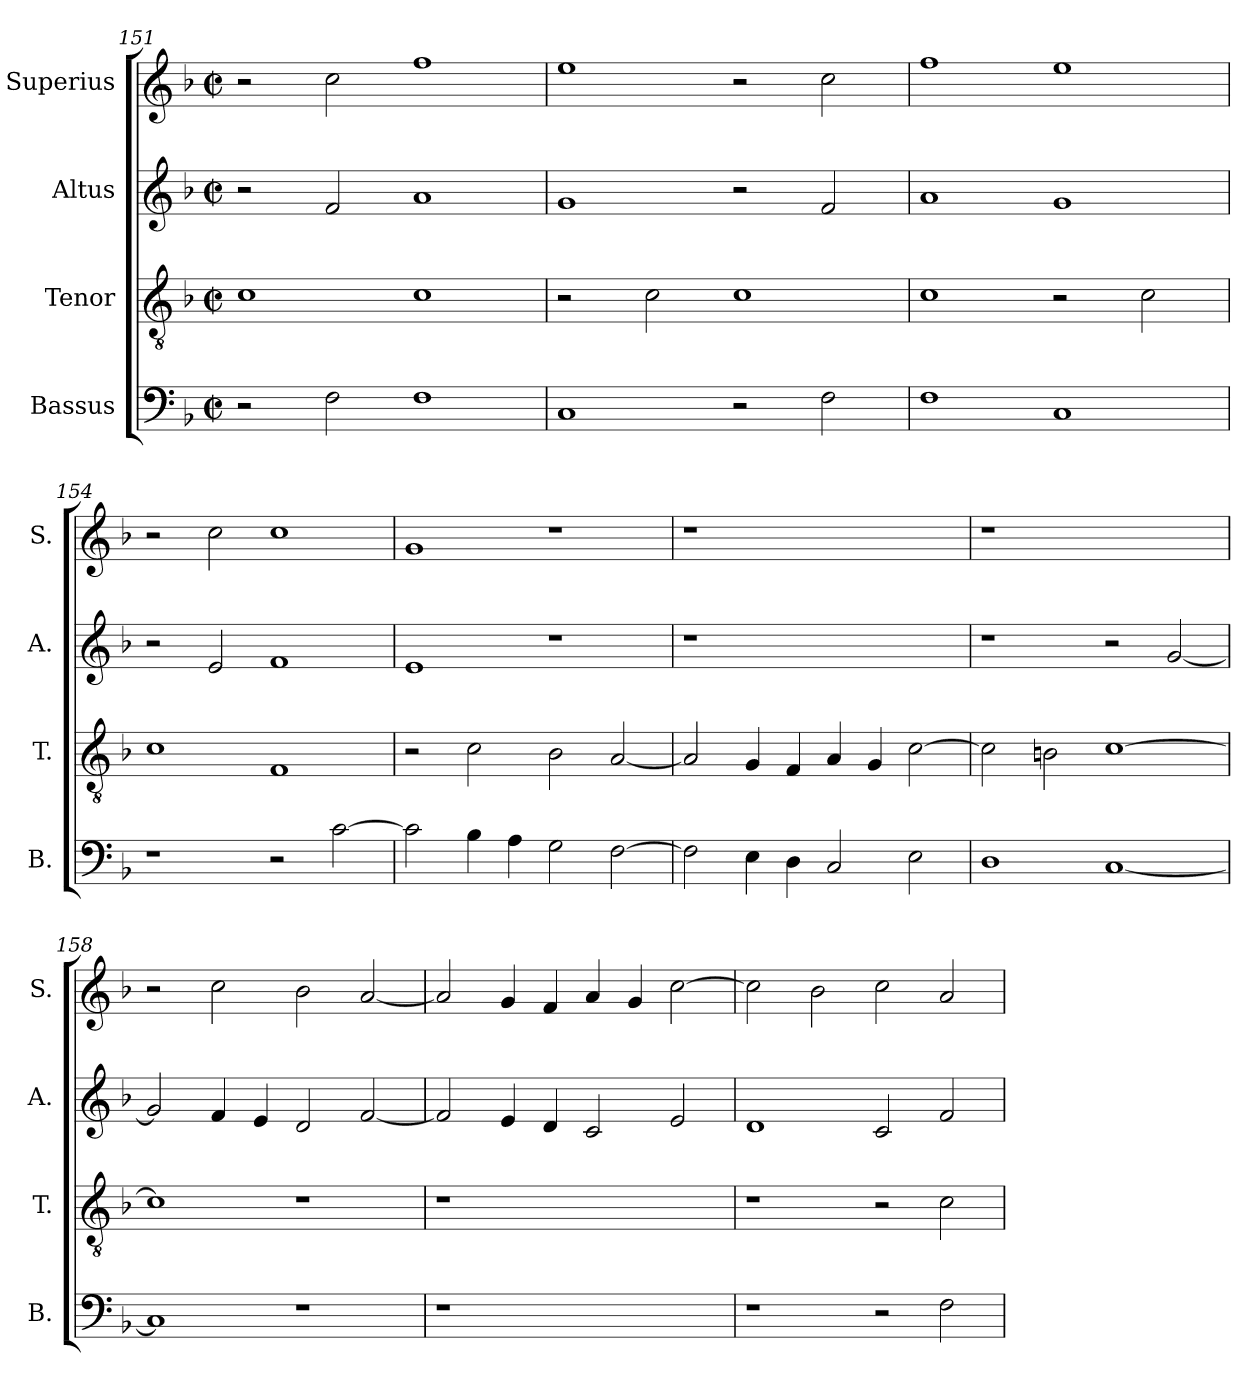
**kern	**kern	**kern	**kern
*part4	*part3	*part2	*part1
*staff4	*staff3	*staff2	*staff1
*I"Bassus	*I"Tenor	*I"Altus	*I"Superius
*I'B.	*I'T.	*I'A.	*I'S.
*clefF4	*clefGv2	*clefG2	*clefG2
*	*ITrd7c12	*	*
*k[b-]	*k[b-]	*k[b-]	*k[b-]
*F:	*F:	*F:	*F:
*M2/2	*M2/2	*M2/2	*M2/2
*met(c|)	*met(c|)	*met(c|)	*met(c|)
=151	=151	=151	=151
2r	1Ci	2r	2r
2Fi\	.	2fi/	2cci\
1Fi	1Ci	1ai	1ffi
!!LO:LB:g=z
=152	=152	=152	=152
1Ci	2r	1gi	1eei
.	2Ci\	.	.
2r	1Ci	2r	2r
2Fi\	.	2fi/	2cci\
=153	=153	=153	=153
1Fi	1Ci	1ai	1ffi
1Ci	2r	1gi	1eei
.	2Ci\	.	.
=154	=154	=154	=154
1r	1Ci	2r	2r
.	.	2ei/	2cci\
2r	1FFi	1fi	1cci
[>2ci\	.	.	.
=155	=155	=155	=155
2ci\]	2r	1ei	1gi
4B-i\	2Ci\	.	.
4Ai\	.	.	.
2Gi\	2BB-i\	1r	1r
[>2Fi\	[<2AAi/	.	.
=156	=156	=156	=156
!	!	!LO:N:vis=1	!LO:N:vis=1
2Fi\]	2AAi/]	1r	1r
4Ei\	4GGi/	.	.
4Di\	4FFi/	.	.
2Ci/	4AAi/	1ryy	1ryy
.	4GGi/	.	.
2Ei\	[>2Ci\	.	.
!!LO:PB:g=z
=157	=157	=157	=157
!	!	!	!LO:N:vis=1
1Di	2Ci\]	1r	1r
.	2BBni\	.	.
[<1Ci	[>1Ci	2r	1ryy
.	.	[<2gi/	.
=158	=158	=158	=158
1Ci]	1Ci]	2gi/]	2r
.	.	4fi/	2cci\
.	.	4ei/	.
1r	1r	2di/	2b-i\
.	.	[<2fi/	[<2ai/
=159	=159	=159	=159
!LO:N:vis=1	!LO:N:vis=1	!	!
1r	1r	2fi/]	2ai/]
.	.	4ei/	4gi/
.	.	4di/	4fi/
1ryy	1ryy	2ci/	4ai/
.	.	.	4gi/
.	.	2ei/	[>2cci\
=160	=160	=160	=160
1r	1r	1di	2cci\]
.	.	.	2b-i\
2r	2r	2ci/	2cci\
2Fi\	2Ci\	2fi/	2ai/
=	=	=	=
*-	*-	*-	*-
